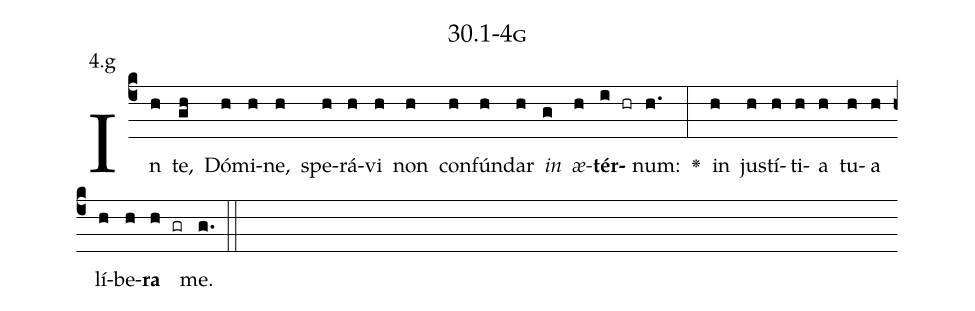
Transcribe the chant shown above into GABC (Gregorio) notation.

name: 30.1-4g;
annotation: 4.g;
%%
(c4)In(h) te,(gh) Dó(h)mi(h)ne,(h) spe(h)rá(h)vi(h) non(h) con(h)fún(h)dar(h) <i>in</i>(g) <i>æ</i>(h)<b>tér</b>(i hr)num:(h.) <v>\greheightstar</v>(:) in(h) jus(h)tí(h)ti(h)a(h) tu(h)a(h) lí(h)be(h)<b>ra</b>(h gr) me.(g.) (::)


%E(h) u(h) o(h) u(h) a(h) e.(g.) (::)
